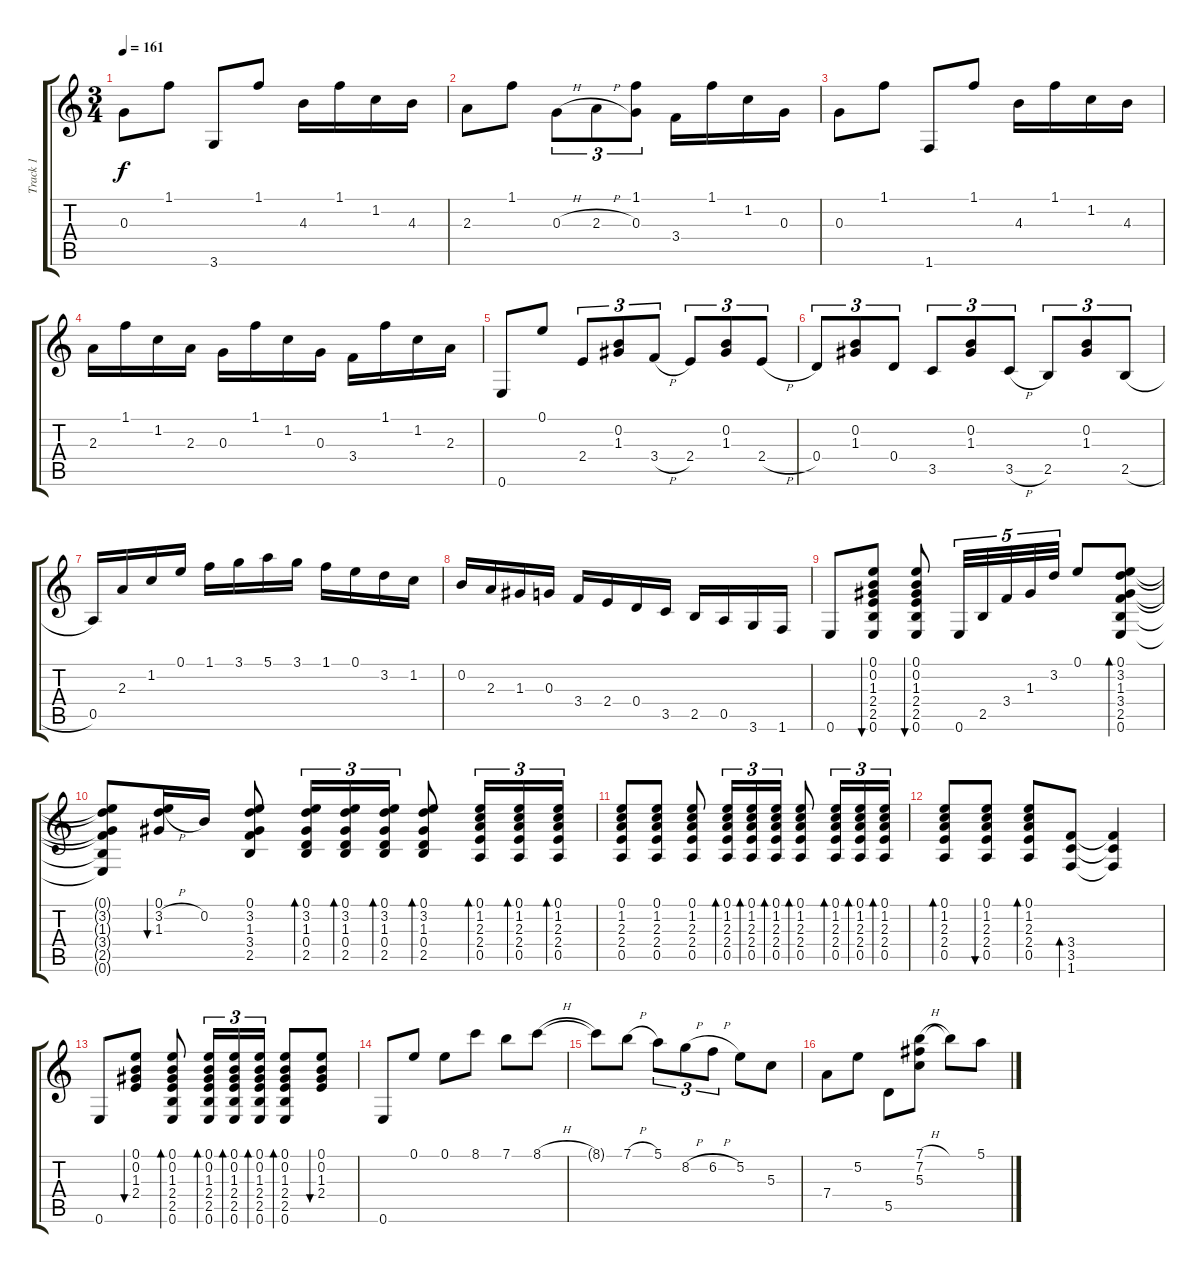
\track ("Track 1" "Track 1") {instrument acousticguitarnylon}
\staff {score tabs}
\tuning (E4 B3 G3 D3 A2 E2) {hide}
\ts (3 4)
\tempo 161
\clef g2
\ks c
0.3.8{dy f} 1.1.8 3.6.8 1.1.8 4.3.16 1.1.16 1.2.16 4.3.16 |
2.3.8 1.1.8 0.3{h}.8{tu (3 2)} 2.3{h}.8{tu (3 2)} (1.1 0.3).8{tu (3 2)} 3.4.16 1.1.16 1.2.16 0.3.16 |
0.3.8 1.1.8 1.6.8 1.1.8 4.3.16 1.1.16 1.2.16 4.3.16 |
2.3.16 1.1.16 1.2.16 2.3.16 0.3.16 1.1.16 1.2.16 0.3.16 3.4.16 1.1.16 1.2.16 2.3.16 |
0.6.8 0.1.8 2.4.8{tu (3 2)} (0.2 1.3).8{tu (3 2)} 3.4{h}.8{tu (3 2)} 2.4.8{tu (3 2)} (0.2 1.3).8{tu (3 2)} 2.4{h}.8{tu (3 2)} |
0.4.8{tu (3 2)} (0.2 1.3).8{tu (3 2)} 0.4.8{tu (3 2)} 3.5.8{tu (3 2)} (0.2 1.3).8{tu (3 2)} 3.5{h}.8{tu (3 2)} 2.5.8{tu (3 2)} (0.2 1.3).8{tu (3 2)} 2.5{h}.8{tu (3 2)} |
0.5.16 2.3.16 1.2.16 0.1.16 1.1.16 3.1.16 5.1.16 3.1.16 1.1.16 0.1.16 3.2.16 1.2.16 |
0.2.16 2.3.16 1.3.16 0.3.16 3.4.16 2.4.16 0.4.16 3.5.16 2.5.16 0.5.16 3.6.16 1.6.16 |
0.6.8 (0.1 0.2 1.3 2.4 2.5 0.6).8{bu 60} (0.1 0.2 1.3 2.4 2.5 0.6).8{bu 60} 0.6.32{tu (5 4)} 2.5.32{tu (5 4)} 3.4.32{tu (5 4)} 1.3.32{tu (5 4)} 3.2.32{tu (5 4)} 0.1.8 (0.1 3.2 1.3 3.4 2.5 0.6).8{bd 60} |
(0.1{t} 3.2{t} 1.3{t} 3.4{t} 2.5{t} 0.6{t}).8 (0.1 3.2{h} 1.3).16{bu 60} 0.2.16 (0.1 3.2 1.3 3.4 2.5).8 (0.1 3.2 1.3 0.4 2.5).16{tu (3 2) bd 60} (0.1 3.2 1.3 0.4 2.5).16{tu (3 2) bd 60} (0.1 3.2 1.3 0.4 2.5).16{tu (3 2) bd 60} (0.1 3.2 1.3 0.4 2.5).8{bd 60} (0.1 1.2 2.3 2.4 0.5).16{tu (3 2) bd 60} (0.1 1.2 2.3 2.4 0.5).16{tu (3 2) bd 60} (0.1 1.2 2.3 2.4 0.5).16{tu (3 2) bd 60} |
(0.1 1.2 2.3 2.4 0.5).8 (0.1 1.2 2.3 2.4 0.5).8 (0.1 1.2 2.3 2.4 0.5).8 (0.1 1.2 2.3 2.4 0.5).16{tu (3 2) bd 60} (0.1 1.2 2.3 2.4 0.5).16{tu (3 2) bd 60} (0.1 1.2 2.3 2.4 0.5).16{tu (3 2) bd 60} (0.1 1.2 2.3 2.4 0.5).8{bd 60} (0.1 1.2 2.3 2.4 0.5).16{tu (3 2) bd 60} (0.1 1.2 2.3 2.4 0.5).16{tu (3 2) bd 60} (0.1 1.2 2.3 2.4 0.5).16{tu (3 2) bd 60} |
(0.1 1.2 2.3 2.4 0.5).8{bd 60} (0.1 1.2 2.3 2.4 0.5).8{bu 60} (0.1 1.2 2.3 2.4 0.5).8{bd 60} (3.4 3.5 1.6).8{bd 60} (3.4{t} 3.5{t} 1.6{t}).4 |
0.6.8 (0.1 0.2 1.3 2.4).8{bu 60} (0.1 0.2 1.3 2.4 2.5 0.6).8{bd 60} (0.1 0.2 1.3 2.4 2.5 0.6).16{tu (3 2) bd 60} (0.1 0.2 1.3 2.4 2.5 0.6).16{tu (3 2) bd 60} (0.1 0.2 1.3 2.4 2.5 0.6).16{tu (3 2) bd 60} (0.1 0.2 1.3 2.4 2.5 0.6).8{bd 60} (0.1 0.2 1.3 2.4).8{bu 60} |
0.6.8 0.1.8 0.1.8 8.1.8 7.1.8 8.1{h}.8 |
8.1{t}.8 7.1{h}.8 5.1.8{tu (3 2)} 8.2{h}.8{tu (3 2)} 6.2{h}.8{tu (3 2)} 5.2.8 5.3.8 |
7.4.8 5.2.8 5.5.8 (7.1{h} 7.2 5.3).8 7.1{t}.8 5.1.8
